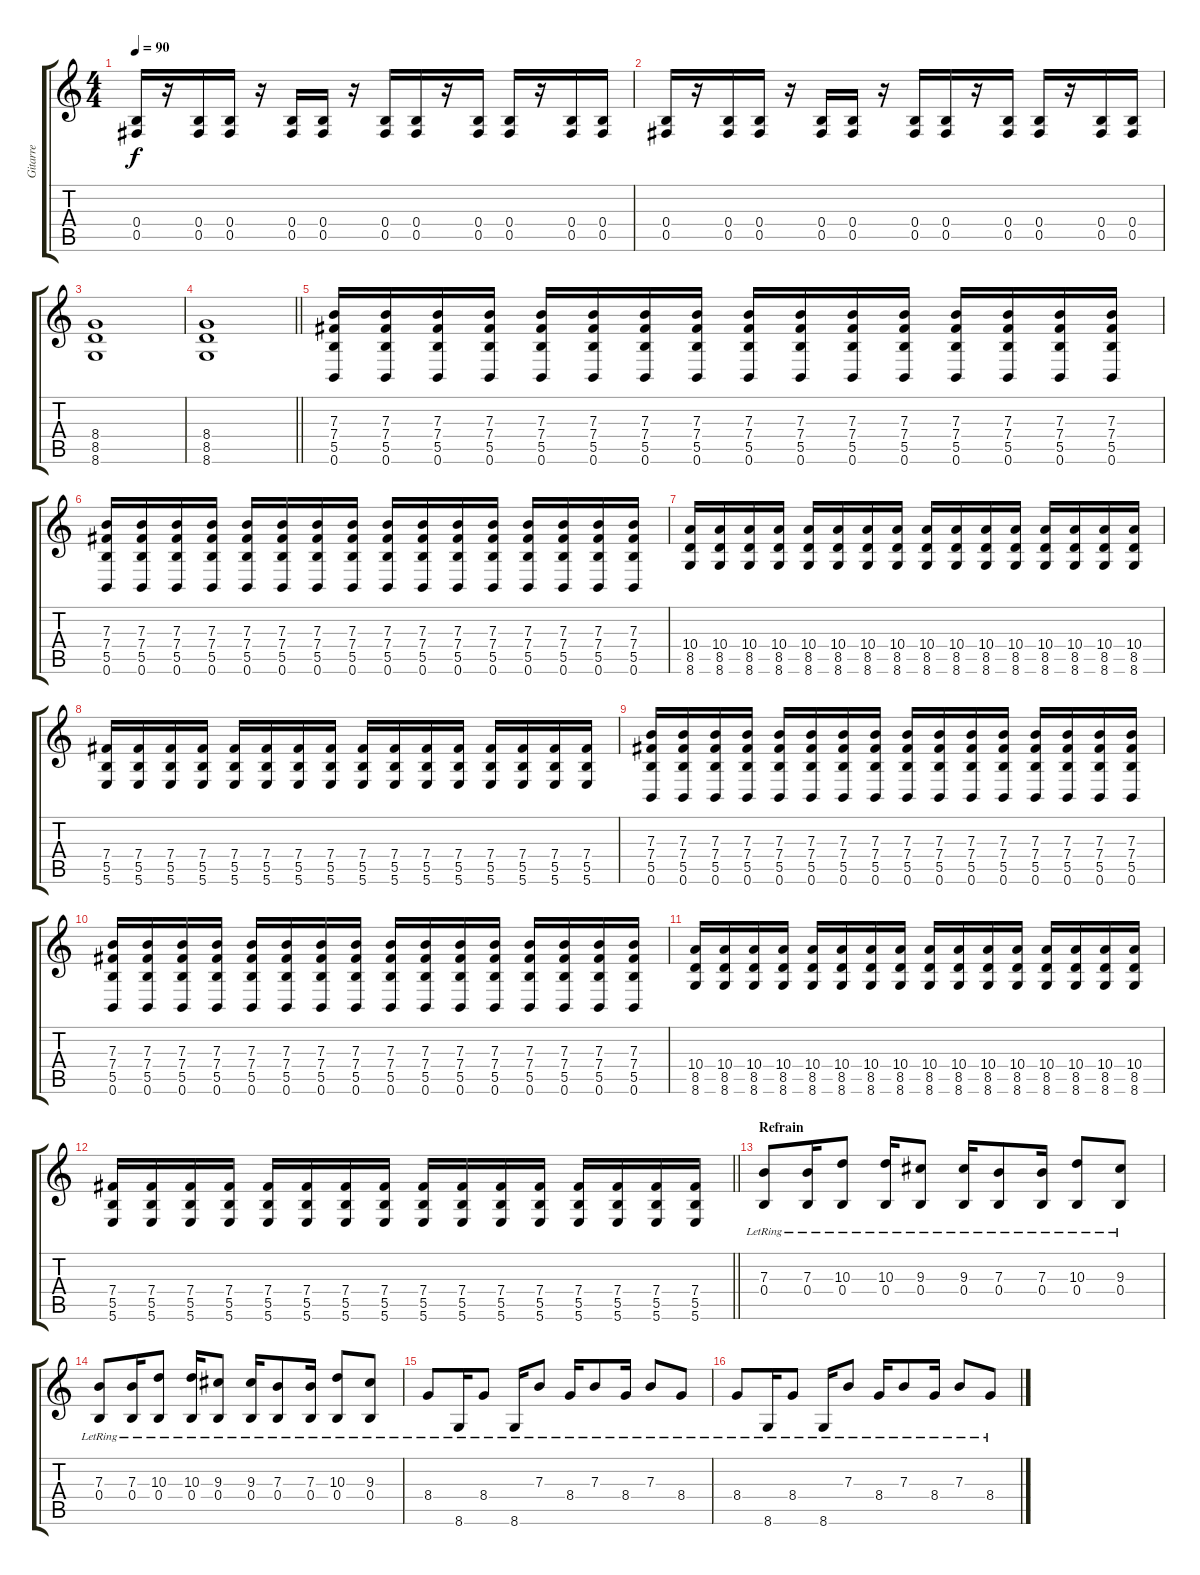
\track ("Gitarre" "Gitarre") {instrument distortionguitar}
\staff {score tabs}
\tuning (Db4 Ab3 E3 B2 Gb2 B1) {hide}
\ts (4 4)
\tempo 90
\clef g2
\ks c
(0.4 0.5).16{dy f} r.16 (0.4 0.5).16 (0.4 0.5).16 r.16 (0.4 0.5).16 (0.4 0.5).16 r.16 (0.4 0.5).16 (0.4 0.5).16 r.16 (0.4 0.5).16 (0.4 0.5).16 r.16 (0.4 0.5).16 (0.4 0.5).16 |
(0.4 0.5).16 r.16 (0.4 0.5).16 (0.4 0.5).16 r.16 (0.4 0.5).16 (0.4 0.5).16 r.16 (0.4 0.5).16 (0.4 0.5).16 r.16 (0.4 0.5).16 (0.4 0.5).16 r.16 (0.4 0.5).16 (0.4 0.5).16 |
(8.4 8.5 8.6).1{volume 13 instrument distortionguitar} |
\barLineRight lightlight
(8.4 8.5 8.6).1 |
\section ("" "")
(7.3 7.4 5.5 0.6).16 (7.3 7.4 5.5 0.6).16 (7.3 7.4 5.5 0.6).16 (7.3 7.4 5.5 0.6).16 (7.3 7.4 5.5 0.6).16 (7.3 7.4 5.5 0.6).16 (7.3 7.4 5.5 0.6).16 (7.3 7.4 5.5 0.6).16 (7.3 7.4 5.5 0.6).16 (7.3 7.4 5.5 0.6).16 (7.3 7.4 5.5 0.6).16 (7.3 7.4 5.5 0.6).16 (7.3 7.4 5.5 0.6).16 (7.3 7.4 5.5 0.6).16 (7.3 7.4 5.5 0.6).16 (7.3 7.4 5.5 0.6).16 |
(7.3 7.4 5.5 0.6).16 (7.3 7.4 5.5 0.6).16 (7.3 7.4 5.5 0.6).16 (7.3 7.4 5.5 0.6).16 (7.3 7.4 5.5 0.6).16 (7.3 7.4 5.5 0.6).16 (7.3 7.4 5.5 0.6).16 (7.3 7.4 5.5 0.6).16 (7.3 7.4 5.5 0.6).16 (7.3 7.4 5.5 0.6).16 (7.3 7.4 5.5 0.6).16 (7.3 7.4 5.5 0.6).16 (7.3 7.4 5.5 0.6).16 (7.3 7.4 5.5 0.6).16 (7.3 7.4 5.5 0.6).16 (7.3 7.4 5.5 0.6).16 |
(10.4 8.5 8.6).16 (10.4 8.5 8.6).16 (10.4 8.5 8.6).16 (10.4 8.5 8.6).16 (10.4 8.5 8.6).16 (10.4 8.5 8.6).16 (10.4 8.5 8.6).16 (10.4 8.5 8.6).16 (10.4 8.5 8.6).16 (10.4 8.5 8.6).16 (10.4 8.5 8.6).16 (10.4 8.5 8.6).16 (10.4 8.5 8.6).16 (10.4 8.5 8.6).16 (10.4 8.5 8.6).16 (10.4 8.5 8.6).16 |
(7.4 5.5 5.6).16 (7.4 5.5 5.6).16 (7.4 5.5 5.6).16 (7.4 5.5 5.6).16 (7.4 5.5 5.6).16 (7.4 5.5 5.6).16 (7.4 5.5 5.6).16 (7.4 5.5 5.6).16 (7.4 5.5 5.6).16 (7.4 5.5 5.6).16 (7.4 5.5 5.6).16 (7.4 5.5 5.6).16 (7.4 5.5 5.6).16 (7.4 5.5 5.6).16 (7.4 5.5 5.6).16 (7.4 5.5 5.6).16 |
(7.3 7.4 5.5 0.6).16 (7.3 7.4 5.5 0.6).16 (7.3 7.4 5.5 0.6).16 (7.3 7.4 5.5 0.6).16 (7.3 7.4 5.5 0.6).16 (7.3 7.4 5.5 0.6).16 (7.3 7.4 5.5 0.6).16 (7.3 7.4 5.5 0.6).16 (7.3 7.4 5.5 0.6).16 (7.3 7.4 5.5 0.6).16 (7.3 7.4 5.5 0.6).16 (7.3 7.4 5.5 0.6).16 (7.3 7.4 5.5 0.6).16 (7.3 7.4 5.5 0.6).16 (7.3 7.4 5.5 0.6).16 (7.3 7.4 5.5 0.6).16 |
(7.3 7.4 5.5 0.6).16 (7.3 7.4 5.5 0.6).16 (7.3 7.4 5.5 0.6).16 (7.3 7.4 5.5 0.6).16 (7.3 7.4 5.5 0.6).16 (7.3 7.4 5.5 0.6).16 (7.3 7.4 5.5 0.6).16 (7.3 7.4 5.5 0.6).16 (7.3 7.4 5.5 0.6).16 (7.3 7.4 5.5 0.6).16 (7.3 7.4 5.5 0.6).16 (7.3 7.4 5.5 0.6).16 (7.3 7.4 5.5 0.6).16 (7.3 7.4 5.5 0.6).16 (7.3 7.4 5.5 0.6).16 (7.3 7.4 5.5 0.6).16 |
(10.4 8.5 8.6).16 (10.4 8.5 8.6).16 (10.4 8.5 8.6).16 (10.4 8.5 8.6).16 (10.4 8.5 8.6).16 (10.4 8.5 8.6).16 (10.4 8.5 8.6).16 (10.4 8.5 8.6).16 (10.4 8.5 8.6).16 (10.4 8.5 8.6).16 (10.4 8.5 8.6).16 (10.4 8.5 8.6).16 (10.4 8.5 8.6).16 (10.4 8.5 8.6).16 (10.4 8.5 8.6).16 (10.4 8.5 8.6).16 |
\barLineRight lightlight
(7.4 5.5 5.6).16 (7.4 5.5 5.6).16 (7.4 5.5 5.6).16 (7.4 5.5 5.6).16 (7.4 5.5 5.6).16 (7.4 5.5 5.6).16 (7.4 5.5 5.6).16 (7.4 5.5 5.6).16 (7.4 5.5 5.6).16 (7.4 5.5 5.6).16 (7.4 5.5 5.6).16 (7.4 5.5 5.6).16 (7.4 5.5 5.6).16 (7.4 5.5 5.6).16 (7.4 5.5 5.6).16 (7.4 5.5 5.6).16 |
\section ("" "Refrain")
(7.3{lr} 0.4{lr}).8{volume 9 instrument distortionguitar} (7.3{lr} 0.4{lr}).16 (10.3{lr} 0.4{lr}).8 (10.3{lr} 0.4{lr}).16 (9.3{lr} 0.4{lr}).8 (9.3{lr} 0.4{lr}).16 (7.3{lr} 0.4{lr}).8 (7.3{lr} 0.4{lr}).16 (10.3{lr} 0.4{lr}).8 (9.3{lr} 0.4{lr}).8 |
(7.3{lr} 0.4{lr}).8 (7.3{lr} 0.4{lr}).16 (10.3{lr} 0.4{lr}).8 (10.3{lr} 0.4{lr}).16 (9.3{lr} 0.4{lr}).8 (9.3{lr} 0.4{lr}).16 (7.3{lr} 0.4{lr}).8 (7.3{lr} 0.4{lr}).16 (10.3{lr} 0.4{lr}).8 (9.3{lr} 0.4{lr}).8 |
8.4{lr}.8 8.6{lr}.16 8.4{lr}.8 8.6{lr}.16 7.3{lr}.8 8.4{lr}.16 7.3{lr}.8 8.4{lr}.16 7.3{lr}.8 8.4{lr}.8 |
8.4{lr}.8 8.6{lr}.16 8.4{lr}.8 8.6{lr}.16 7.3{lr}.8 8.4{lr}.16 7.3{lr}.8 8.4{lr}.16 7.3{lr}.8 8.4{lr}.8
